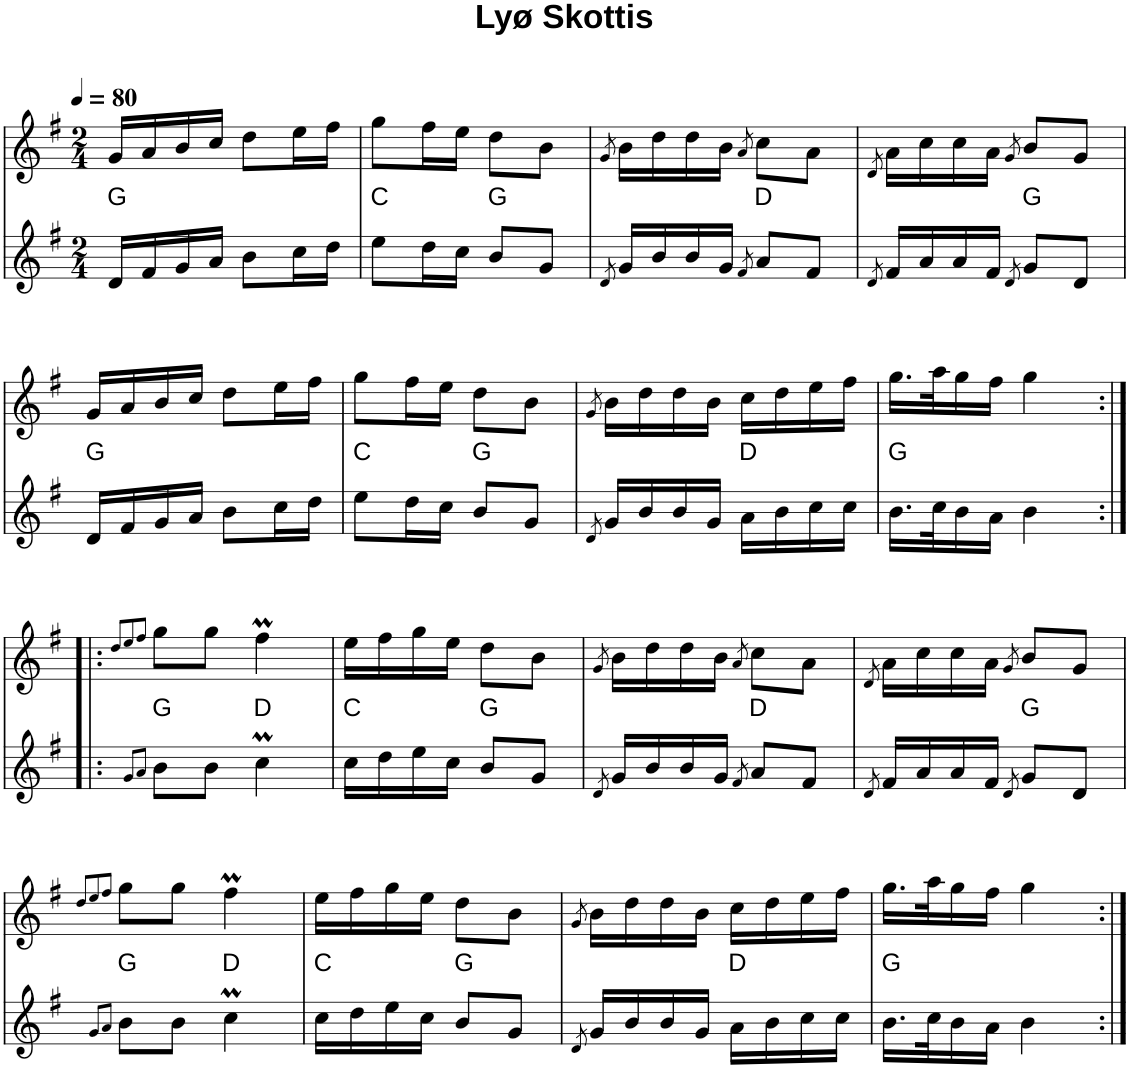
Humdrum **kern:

**kern	**kern	**harte
*part2	*part1	*part1
*staff2	*staff1	*
*I"Mandolin	*I"Piano	*
*	*I'Pno	*
*clefG2	*clefG2	*
*k[f#]	*k[f#]	*
*M2/4	*M2/4	*
*MM80	*MM80	*
=1	=1	=1
16d/LL	16g/LL	G:maj
16f#/	16a/	.
16g/	16b/	.
16a/JJ	16cc/JJ	.
8b\L	8dd\L	.
16cc\L	16ee\L	.
16dd\JJ	16ff#\JJ	.
=2	=2	=2
8ee\L	8gg\L	C:maj
16dd\L	16ff#\L	.
16cc\JJ	16ee\JJ	.
8b/L	8dd\L	G:maj
8g/J	8b\J	.
=3	=3	=3
8qd/	8qg/	.
16g/LL	16b\LL	.
16b/	16dd\	.
16b/	16dd\	.
16g/JJ	16b\JJ	.
8qf#/	8qa/	.
8a/L	8cc\L	D:maj
8f#/J	8a\J	.
=4	=4	=4
8qd/	8qd/	.
16f#/LL	16a\LL	.
16a/	16cc\	.
16a/	16cc\	.
16f#/JJ	16a\JJ	.
8qd/	8qg/	.
8g/L	8b/L	G:maj
8d/J	8g/J	.
!!LO:LB:g=z
=5	=5	=5
16d/LL	16g/LL	G:maj
16f#/	16a/	.
16g/	16b/	.
16a/JJ	16cc/JJ	.
8b\L	8dd\L	.
16cc\L	16ee\L	.
16dd\JJ	16ff#\JJ	.
=6	=6	=6
8ee\L	8gg\L	C:maj
16dd\L	16ff#\L	.
16cc\JJ	16ee\JJ	.
8b/L	8dd\L	G:maj
8g/J	8b\J	.
=7	=7	=7
8qd/	8qg/	.
16g/LL	16b\LL	.
16b/	16dd\	.
16b/	16dd\	.
16g/JJ	16b\JJ	.
16a\LL	16cc\LL	D:maj
16b\	16dd\	.
16cc\	16ee\	.
16cc\JJ	16ff#\JJ	.
=8	=8	=8
16.b\LL	16.gg\LL	G:maj
32cc\K	32aa\K	.
16b\	16gg\	.
16a\JJ	16ff#\JJ	.
4b\	4gg\	.
!!LO:LB:g=z
=9:|!|:	=9:|!|:	=9:|!|:
.	8qdd/L	.
8qg/L	8qee/	.
8qa/J	8qff#/J	.
8b\L	8gg\L	G:maj
8b\J	8gg\J	.
4ccM\	4ff#m\	D:maj
=10	=10	=10
16cc\LL	16ee\LL	C:maj
16dd\	16ff#\	.
16ee\	16gg\	.
16cc\JJ	16ee\JJ	.
8b/L	8dd\L	G:maj
8g/J	8b\J	.
=11	=11	=11
8qd/	8qg/	.
16g/LL	16b\LL	.
16b/	16dd\	.
16b/	16dd\	.
16g/JJ	16b\JJ	.
8qf#/	8qa/	.
8a/L	8cc\L	D:maj
8f#/J	8a\J	.
=12	=12	=12
8qd/	8qd/	.
16f#/LL	16a\LL	.
16a/	16cc\	.
16a/	16cc\	.
16f#/JJ	16a\JJ	.
8qd/	8qg/	.
8g/L	8b/L	G:maj
8d/J	8g/J	.
!!LO:LB:g=z
=13	=13	=13
.	8qdd/L	.
8qg/L	8qee/	.
8qa/J	8qff#/J	.
8b\L	8gg\L	G:maj
8b\J	8gg\J	.
4ccM\	4ff#m\	D:maj
=14	=14	=14
16cc\LL	16ee\LL	C:maj
16dd\	16ff#\	.
16ee\	16gg\	.
16cc\JJ	16ee\JJ	.
8b/L	8dd\L	G:maj
8g/J	8b\J	.
=15	=15	=15
8qd/	8qg/	.
16g/LL	16b\LL	.
16b/	16dd\	.
16b/	16dd\	.
16g/JJ	16b\JJ	.
16a\LL	16cc\LL	D:maj
16b\	16dd\	.
16cc\	16ee\	.
16cc\JJ	16ff#\JJ	.
=16	=16	=16
16.b\LL	16.gg\LL	G:maj
32cc\K	32aa\K	.
16b\	16gg\	.
16a\JJ	16ff#\JJ	.
4b\	4gg\	.
=:|!	=:|!	=:|!
*-	*-	*-
